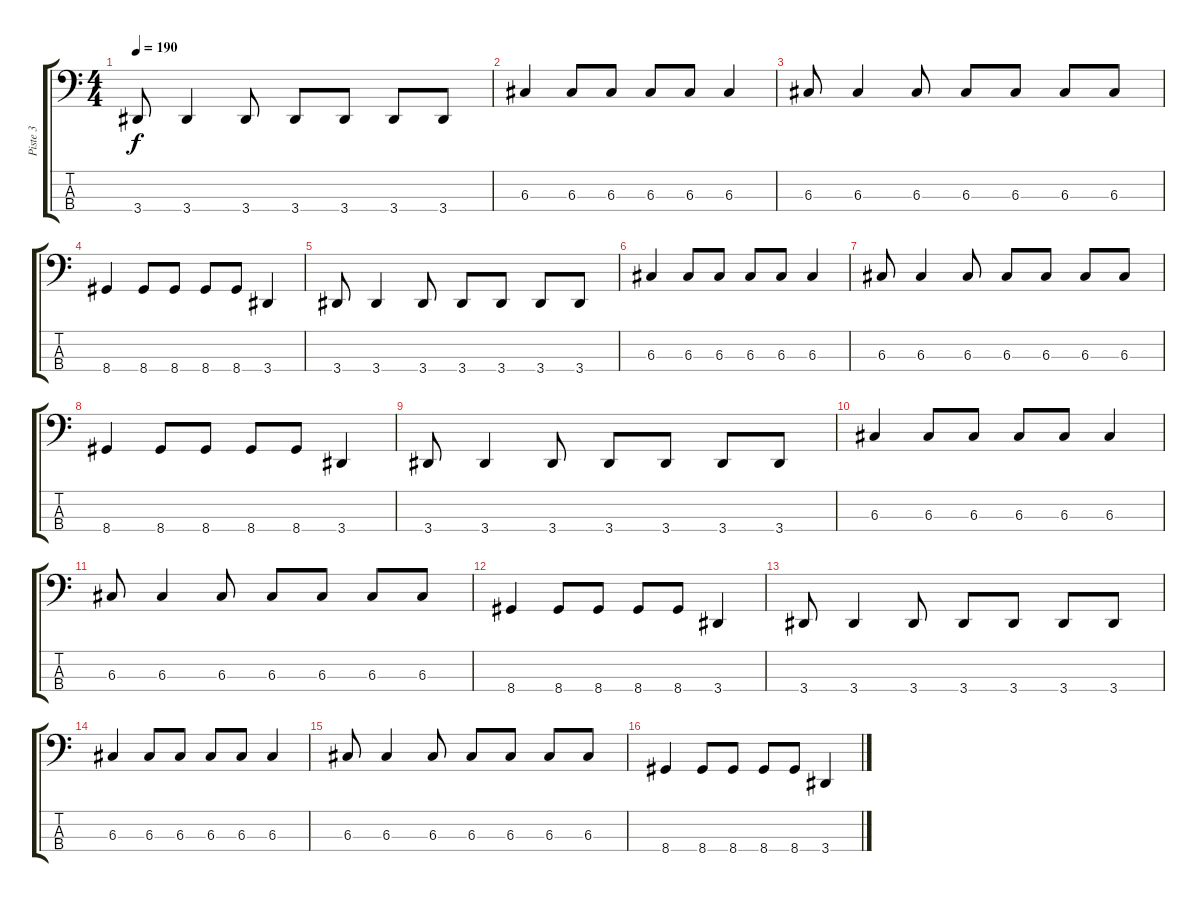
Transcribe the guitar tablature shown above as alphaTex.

\track ("Piste 3" "Piste 3") {instrument electricbassfinger}
\staff {score tabs}
\tuning (F2 C2 G1 C1) {hide}
\ts (4 4)
\tempo 190
\clef f4
\ks c
3.4.8{dy f} 3.4.4 3.4.8 3.4.8 3.4.8 3.4.8 3.4.8 |
6.3.4 6.3.8 6.3.8 6.3.8 6.3.8 6.3.4 |
6.3.8 6.3.4 6.3.8 6.3.8 6.3.8 6.3.8 6.3.8 |
8.4.4 8.4.8 8.4.8 8.4.8 8.4.8 3.4.4 |
3.4.8 3.4.4 3.4.8 3.4.8 3.4.8 3.4.8 3.4.8 |
6.3.4 6.3.8 6.3.8 6.3.8 6.3.8 6.3.4 |
6.3.8 6.3.4 6.3.8 6.3.8 6.3.8 6.3.8 6.3.8 |
8.4.4 8.4.8 8.4.8 8.4.8 8.4.8 3.4.4 |
3.4.8 3.4.4 3.4.8 3.4.8 3.4.8 3.4.8 3.4.8 |
6.3.4 6.3.8 6.3.8 6.3.8 6.3.8 6.3.4 |
6.3.8 6.3.4 6.3.8 6.3.8 6.3.8 6.3.8 6.3.8 |
8.4.4 8.4.8 8.4.8 8.4.8 8.4.8 3.4.4 |
3.4.8 3.4.4 3.4.8 3.4.8 3.4.8 3.4.8 3.4.8 |
6.3.4 6.3.8 6.3.8 6.3.8 6.3.8 6.3.4 |
6.3.8 6.3.4 6.3.8 6.3.8 6.3.8 6.3.8 6.3.8 |
8.4.4 8.4.8 8.4.8 8.4.8 8.4.8 3.4.4
